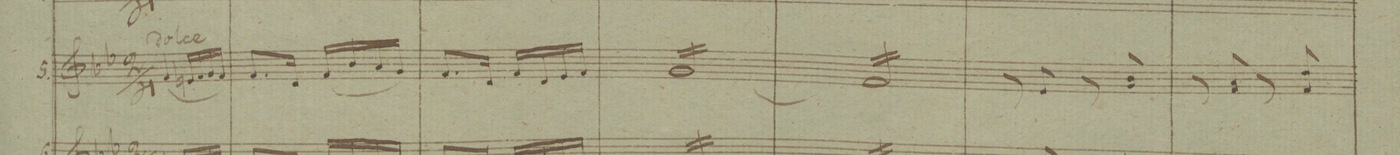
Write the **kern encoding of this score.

**kern
*I""Violini
*clefG2
*k[b-e-]
*M2/4
(4f/
16en/LL
16f/
16g/
16f/JJ)
=2
8.f/L
16d/Jk
(16f/LL
16b-/
16a/
16g/JJ)
=3
8.f/L
16d/Jk
16f/LL
16d/
16e-/
16f/JJ
=4
*tremolo
(16g/LL
16g/
16g/
16g/
16g/
16g/
16g/
16g/JJ
=5
16f/LL)
16f/
16f/
16f/
16f/
16f/
16f/
16f/JJ
=6
8r
8e-/
8r
8g/ 8b-
=7
8r
8f/ 8a
8r
8f/ 8dd
=8
*-
